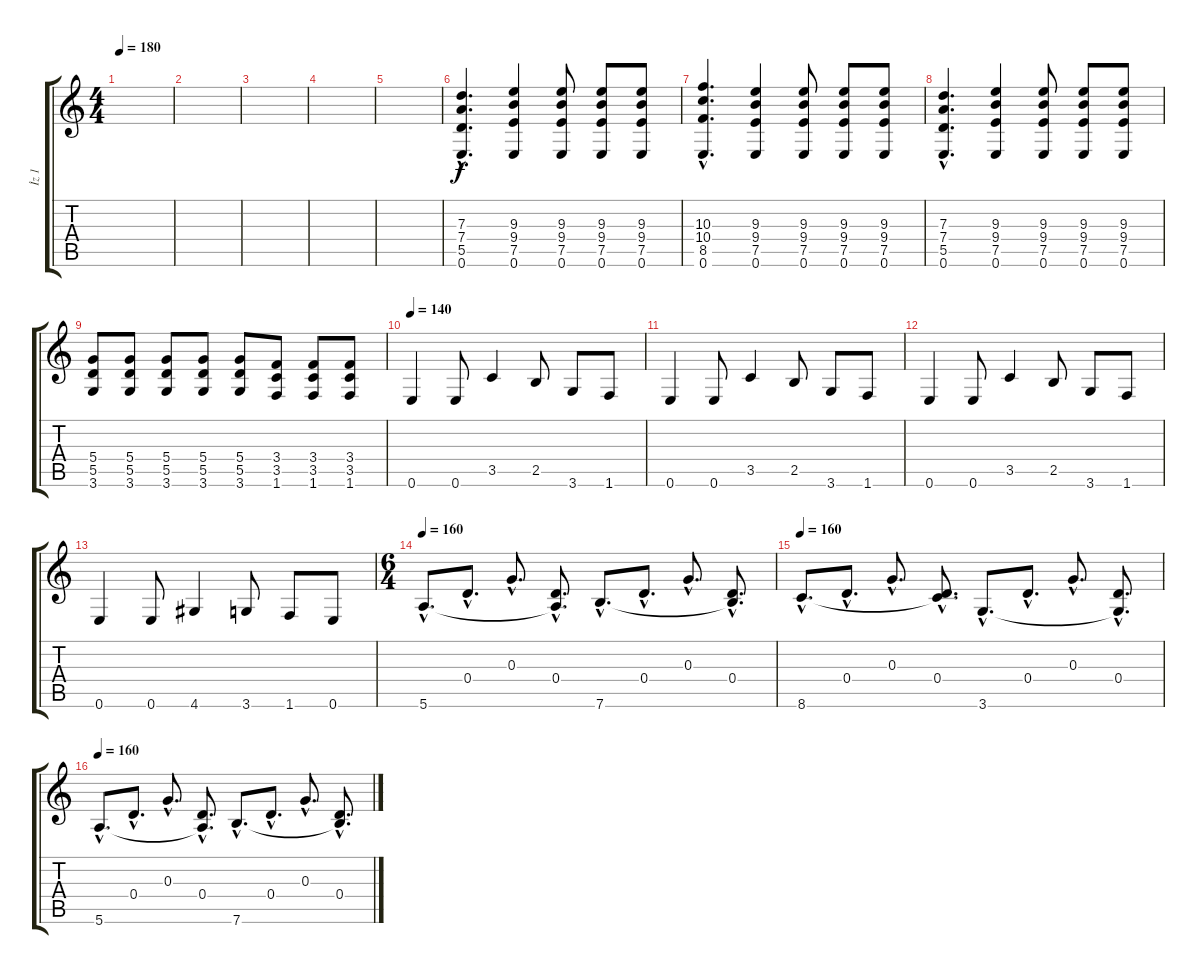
\track ("İz 1" "İz 1") {instrument distortionguitar}
\staff {score tabs}
\tuning (E4 B3 G3 D3 A2 E2) {hide}
\ts (4 4)
\tempo 180
\clef g2
\ks c
|
|
|
|
|
(7.3{hac} 7.4{hac} 5.5{hac} 0.6{hac}).4{d} (9.3 9.4 7.5 0.6).4 (9.3 9.4 7.5 0.6).8 (9.3 9.4 7.5 0.6).8 (9.3 9.4 7.5 0.6).8 |
(10.3{hac} 10.4{hac} 8.5{hac} 0.6{hac}).4{d} (9.3 9.4 7.5 0.6).4 (9.3 9.4 7.5 0.6).8 (9.3 9.4 7.5 0.6).8 (9.3 9.4 7.5 0.6).8 |
(7.3{hac} 7.4{hac} 5.5{hac} 0.6{hac}).4{d} (9.3 9.4 7.5 0.6).4 (9.3 9.4 7.5 0.6).8 (9.3 9.4 7.5 0.6).8 (9.3 9.4 7.5 0.6).8 |
(5.4 5.5 3.6).8 (5.4 5.5 3.6).8 (5.4 5.5 3.6).8 (5.4 5.5 3.6).8 (5.4 5.5 3.6).8 (3.4 3.5 1.6).8 (3.4 3.5 1.6).8 (3.4 3.5 1.6).8 |
\tempo 140
0.6.4 0.6.8 3.5.4 2.5.8 3.6.8 1.6.8 |
0.6.4 0.6.8 3.5.4 2.5.8 3.6.8 1.6.8 |
0.6.4 0.6.8 3.5.4 2.5.8 3.6.8 1.6.8 |
0.6.4 0.6.8 4.6.4 3.6.8 1.6.8 0.6.8 |
\ts (6 4)
\tempo 160
5.6{hac}.8{d} 0.4{hac}.8{d} 0.3{hac}.8{d} (0.4{hac} 5.6{hac t}).8{d} 7.6{hac}.8{d} 0.4{hac}.8{d} 0.3{hac}.8{d} (0.4{hac} 7.6{hac t}).8{d} |
\tempo 160
8.6{hac}.8{d} 0.4{hac}.8{d} 0.3{hac}.8{d} (0.4{hac} 8.6{hac t}).8{d} 3.6{hac}.8{d} 0.4{hac}.8{d} 0.3{hac}.8{d} (0.4{hac} 3.6{hac t}).8{d} |
\tempo 160
5.6{hac}.8{d} 0.4{hac}.8{d} 0.3{hac}.8{d} (0.4{hac} 5.6{hac t}).8{d} 7.6{hac}.8{d} 0.4{hac}.8{d} 0.3{hac}.8{d} (0.4{hac} 7.6{hac t}).8{d}
